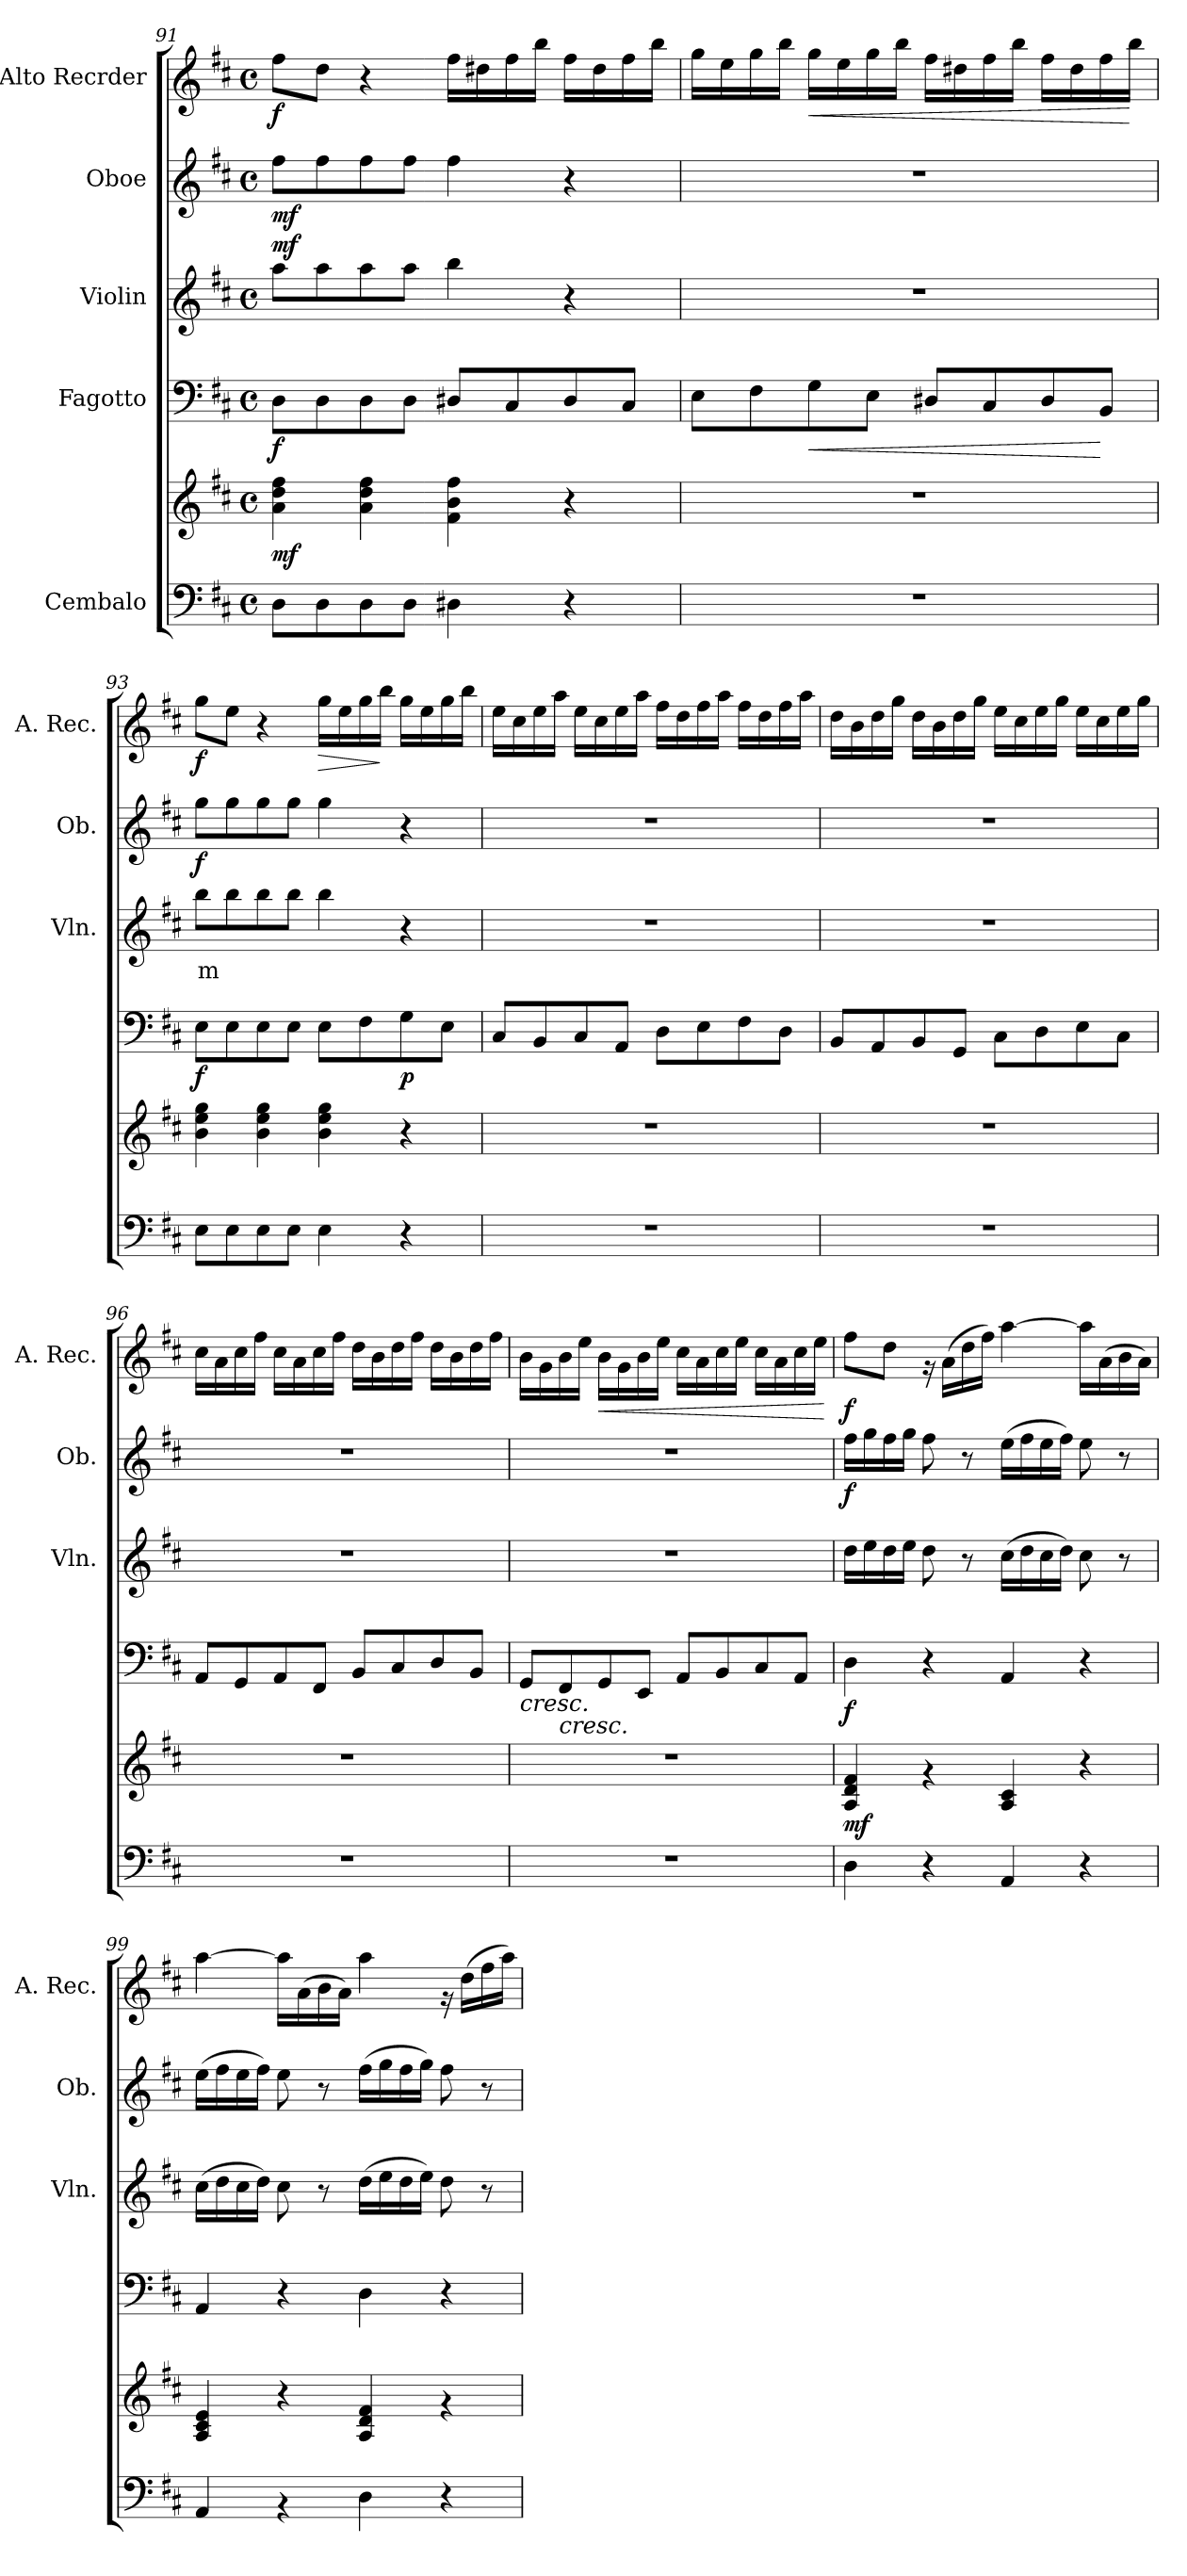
**kern	**kern	**dynam	**kern	**dynam	**kern	**text	**dynam	**kern	**dynam	**kern	**dynam
*part5	*part5	*part5	*part4	*part4	*part3	*part3	*part3	*part2	*part2	*part1	*part1
*staff6	*staff5	*staff5/6	*staff4	*staff4	*staff3	*staff3	*staff3	*staff2	*staff2	*staff1	*staff1
*I"Cembalo	*	*	*I"Fagotto	*	*I"Violin	*	*	*I"Oboe	*	*I"Alto Recrder	*
*	*	*	*	*	*I'Vln.	*	*	*I'Ob.	*	*I'A. Rec.	*
*clefF4	*clefG2	*	*clefF4	*	*clefG2	*	*	*clefG2	*	*clefG2	*
*k[f#c#]	*k[f#c#]	*	*k[f#c#]	*	*k[f#c#]	*	*	*k[f#c#]	*	*k[f#c#]	*
*M4/4	*M4/4	*	*M4/4	*	*M4/4	*	*	*M4/4	*	*M4/4	*
*met(c)	*met(c)	*	*met(c)	*	*met(c)	*	*	*met(c)	*	*met(c)	*
=91	=91	=91	=91	=91	=91	=91	=91	=91	=91	=91	=91
!	!	!LO:DY:b	!	!LO:DY:b	!	!	!LO:DY:b	!	!LO:DY:b	!	!LO:DY:b
8D\L	4a\ 4dd\ 4ff#\	mf	8D\L	f	8aa\L	.	mf	8ff#\L	mf	8ff#\L	f
8D\	.	.	8D\	.	8aa\	.	.	8ff#\	.	8dd\J	.
8D\	4a\ 4dd\ 4ff#\	.	8D\	.	8aa\	.	.	8ff#\	.	4r	.
8D\J	.	.	8D\J	.	8aa\J	.	.	8ff#\J	.	.	.
4D#X\	4f#\ 4b\ 4ff#\	.	8D#X/L	.	4bb\	.	.	4ff#\	.	16ff#\LL	.
.	.	.	.	.	.	.	.	.	.	16dd#X\	.
.	.	.	8C#/	.	.	.	.	.	.	16ff#\	.
.	.	.	.	.	.	.	.	.	.	16bb\JJ	.
4r	4r	.	8D#/	.	4r	.	.	4r	.	16ff#\LL	.
.	.	.	.	.	.	.	.	.	.	16dd#\	.
.	.	.	8C#/J	.	.	.	.	.	.	16ff#\	.
.	.	.	.	.	.	.	.	.	.	16bb\JJ	.
=92	=92	=92	=92	=92	=92	=92	=92	=92	=92	=92	=92
1r	1r	.	8E\L	.	1r	.	.	1r	.	16gg\LL	.
.	.	.	.	.	.	.	.	.	.	16ee\	.
.	.	.	8F#\	.	.	.	.	.	.	16gg\	.
.	.	.	.	.	.	.	.	.	.	16bb\JJ	.
!	!	!	!	!LO:HP:b	!	!	!	!	!	!	!LO:HP:b
.	.	.	8G\	<	.	.	.	.	.	16gg\LL	<
.	.	.	.	.	.	.	.	.	.	16ee\	.
.	.	.	8E\J	.	.	.	.	.	.	16gg\	.
.	.	.	.	.	.	.	.	.	.	16bb\JJ	.
.	.	.	8D#X/L	.	.	.	.	.	.	16ff#\LL	.
.	.	.	.	.	.	.	.	.	.	16dd#X\	.
.	.	.	8C#/	.	.	.	.	.	.	16ff#\	.
.	.	.	.	.	.	.	.	.	.	16bb\JJ	.
.	.	.	8D#/	.	.	.	.	.	.	16ff#\LL	.
.	.	.	.	.	.	.	.	.	.	16dd#\	.
.	.	.	8BB/J	[	.	.	.	.	.	16ff#\	.
.	.	.	.	.	.	.	.	.	.	16bb\JJ	[
=93	=93	=93	=93	=93	=93	=93	=93	=93	=93	=93	=93
!	!	!	!	!LO:DY:b	!	!LO:LY:b	!	!	!LO:DY:b	!	!LO:DY:b
8E\L	4b\ 4ee\ 4gg\	.	8E\L	f	8bb\L	m	.	8gg\L	f	8gg\L	f
8E\	.	.	8E\	.	8bb\	.	.	8gg\	.	8ee\J	.
8E\	4b\ 4ee\ 4gg\	.	8E\	.	8bb\	.	.	8gg\	.	4r	.
8E\J	.	.	8E\J	.	8bb\J	.	.	8gg\J	.	.	.
!	!	!	!	!	!	!	!	!	!	!	!LO:HP:b
4E\	4b\ 4ee\ 4gg\	.	8E\L	.	4bb\	.	.	4gg\	.	16gg\LL	>
.	.	.	.	.	.	.	.	.	.	16ee\	.
.	.	.	8F#\	.	.	.	.	.	.	16gg\	.
.	.	.	.	.	.	.	.	.	.	16bb\JJ	]
!	!	!	!	!LO:DY:b	!	!	!	!	!	!	!
4r	4r	.	8G\	p	4r	.	.	4r	.	16gg\LL	.
.	.	.	.	.	.	.	.	.	.	16ee\	.
.	.	.	8E\J	.	.	.	.	.	.	16gg\	.
.	.	.	.	.	.	.	.	.	.	16bb\JJ	.
=94	=94	=94	=94	=94	=94	=94	=94	=94	=94	=94	=94
1r	1r	.	8C#/L	.	1r	.	.	1r	.	16ee\LL	.
.	.	.	.	.	.	.	.	.	.	16cc#\	.
.	.	.	8BB/	.	.	.	.	.	.	16ee\	.
.	.	.	.	.	.	.	.	.	.	16aa\JJ	.
.	.	.	8C#/	.	.	.	.	.	.	16ee\LL	.
.	.	.	.	.	.	.	.	.	.	16cc#\	.
.	.	.	8AA/J	.	.	.	.	.	.	16ee\	.
.	.	.	.	.	.	.	.	.	.	16aa\JJ	.
.	.	.	8D\L	.	.	.	.	.	.	16ff#\LL	.
.	.	.	.	.	.	.	.	.	.	16dd\	.
.	.	.	8E\	.	.	.	.	.	.	16ff#\	.
.	.	.	.	.	.	.	.	.	.	16aa\JJ	.
.	.	.	8F#\	.	.	.	.	.	.	16ff#\LL	.
.	.	.	.	.	.	.	.	.	.	16dd\	.
.	.	.	8D\J	.	.	.	.	.	.	16ff#\	.
.	.	.	.	.	.	.	.	.	.	16aa\JJ	.
!!LO:PB:g=z
=95	=95	=95	=95	=95	=95	=95	=95	=95	=95	=95	=95
1r	1r	.	8BB/L	.	1r	.	.	1r	.	16dd\LL	.
.	.	.	.	.	.	.	.	.	.	16b\	.
.	.	.	8AA/	.	.	.	.	.	.	16dd\	.
.	.	.	.	.	.	.	.	.	.	16gg\JJ	.
.	.	.	8BB/	.	.	.	.	.	.	16dd\LL	.
.	.	.	.	.	.	.	.	.	.	16b\	.
.	.	.	8GG/J	.	.	.	.	.	.	16dd\	.
.	.	.	.	.	.	.	.	.	.	16gg\JJ	.
.	.	.	8C#\L	.	.	.	.	.	.	16ee\LL	.
.	.	.	.	.	.	.	.	.	.	16cc#\	.
.	.	.	8D\	.	.	.	.	.	.	16ee\	.
.	.	.	.	.	.	.	.	.	.	16gg\JJ	.
.	.	.	8E\	.	.	.	.	.	.	16ee\LL	.
.	.	.	.	.	.	.	.	.	.	16cc#\	.
.	.	.	8C#\J	.	.	.	.	.	.	16ee\	.
.	.	.	.	.	.	.	.	.	.	16gg\JJ	.
=96	=96	=96	=96	=96	=96	=96	=96	=96	=96	=96	=96
1r	1r	.	8AA/L	.	1r	.	.	1r	.	16cc#\LL	.
.	.	.	.	.	.	.	.	.	.	16a\	.
.	.	.	8GG/	.	.	.	.	.	.	16cc#\	.
.	.	.	.	.	.	.	.	.	.	16ff#\JJ	.
.	.	.	8AA/	.	.	.	.	.	.	16cc#\LL	.
.	.	.	.	.	.	.	.	.	.	16a\	.
.	.	.	8FF#/J	.	.	.	.	.	.	16cc#\	.
.	.	.	.	.	.	.	.	.	.	16ff#\JJ	.
.	.	.	8BB/L	.	.	.	.	.	.	16dd\LL	.
.	.	.	.	.	.	.	.	.	.	16b\	.
.	.	.	8C#/	.	.	.	.	.	.	16dd\	.
.	.	.	.	.	.	.	.	.	.	16ff#\JJ	.
.	.	.	8D/	.	.	.	.	.	.	16dd\LL	.
.	.	.	.	.	.	.	.	.	.	16b\	.
.	.	.	8BB/J	.	.	.	.	.	.	16dd\	.
.	.	.	.	.	.	.	.	.	.	16ff#\JJ	.
=97	=97	=97	=97	=97	=97	=97	=97	=97	=97	=97	=97
!	!	!	!	!LO:HP:b	!	!	!	!	!	!	!
1r	1r	.	8GG/L	<	1r	.	.	1r	.	16b\LL	.
.	.	.	.	.	.	.	.	.	.	16g\	.
!	!	!	!	!LO:HP:b	!	!	!	!	!	!	!
.	.	.	8FF#/	<	.	.	.	.	.	16b\	.
.	.	.	.	.	.	.	.	.	.	16ee\JJ	.
!	!	!	!	!	!	!	!	!	!	!	!LO:HP:b
.	.	.	8GG/	.	.	.	.	.	.	16b\LL	<
.	.	.	.	.	.	.	.	.	.	16g\	.
.	.	.	8EE/J	.	.	.	.	.	.	16b\	.
.	.	.	.	.	.	.	.	.	.	16ee\JJ	.
.	.	.	8AA/L	.	.	.	.	.	.	16cc#\LL	.
.	.	.	.	.	.	.	.	.	.	16a\	.
.	.	.	8BB/	.	.	.	.	.	.	16cc#\	.
.	.	.	.	.	.	.	.	.	.	16ee\JJ	.
.	.	.	8C#/	.	.	.	.	.	.	16cc#\LL	.
.	.	.	.	.	.	.	.	.	.	16a\	.
.	.	.	8AA/J	.	.	.	.	.	.	16cc#\	.
.	.	.	.	.	.	.	.	.	.	16ee\JJ	.
.	.	.	.	.	.	.	.	.	.	.	[
=98	=98	=98	=98	=98	=98	=98	=98	=98	=98	=98	=98
!	!	!LO:DY:b	!	!LO:DY:b	!	!	!	!	!LO:DY:b	!	!LO:DY:b
4D\	4A/ 4d/ 4f#/	mf	4D\	f	16dd\LL	.	.	16ff#\LL	f	8ff#\L	f
.	.	.	.	.	16ee\	.	.	16gg\	.	.	.
.	.	.	.	.	16dd\	.	.	16ff#\	.	8dd\J	.
.	.	.	.	.	16ee\JJ	.	.	16gg\JJ	.	.	.
4r	4rg	.	4r	.	8dd\	.	.	8ff#\	.	16rg	.
.	.	.	.	.	.	.	.	.	.	(>16a\LL	.
.	.	.	.	.	8r	.	.	8r	.	16dd\	.
.	.	.	.	.	.	.	.	.	.	16ff#\JJ)	.
4AA/	4A/ 4c#/	.	4AA/	[ [	(>16cc#\LL	.	.	(>16ee\LL	.	[4aa\	.
.	.	.	.	.	16dd\	.	.	16ff#\	.	.	.
.	.	.	.	.	16cc#\	.	.	16ee\	.	.	.
.	.	.	.	.	16dd\JJ)	.	.	16ff#\JJ)	.	.	.
4r	4r	.	4r	.	8cc#\	.	.	8ee\	.	16aa\LL]	.
.	.	.	.	.	.	.	.	.	.	(>16a\	.
.	.	.	.	.	8r	.	.	8r	.	16b\	.
.	.	.	.	.	.	.	.	.	.	16a\JJ)	.
=99	=99	=99	=99	=99	=99	=99	=99	=99	=99	=99	=99
4AA/	4A/ 4c#/ 4e/	.	4AA/	.	(>16cc#\LL	.	.	(>16ee\LL	.	[4aa\	.
.	.	.	.	.	16dd\	.	.	16ff#\	.	.	.
.	.	.	.	.	16cc#\	.	.	16ee\	.	.	.
.	.	.	.	.	16dd\JJ)	.	.	16ff#\JJ)	.	.	.
4rBB	4r	.	4r	.	8cc#\	.	.	8ee\	.	16aa\LL]	.
.	.	.	.	.	.	.	.	.	.	(>16a\	.
.	.	.	.	.	8r	.	.	8r	.	16b\	.
.	.	.	.	.	.	.	.	.	.	16a\JJ)	.
4D\	4A/ 4d/ 4f#/	.	4D\	.	(>16dd\LL	.	.	(>16ff#\LL	.	4aa\	.
.	.	.	.	.	16ee\	.	.	16gg\	.	.	.
.	.	.	.	.	16dd\	.	.	16ff#\	.	.	.
.	.	.	.	.	16ee\JJ)	.	.	16gg\JJ)	.	.	.
4r	4rg	.	4r	.	8dd\	.	.	8ff#\	.	16rg	.
.	.	.	.	.	.	.	.	.	.	(>16dd\LL	.
.	.	.	.	.	8r	.	.	8r	.	16ff#\	.
.	.	.	.	.	.	.	.	.	.	16aa\JJ)	.
=	=	=	=	=	=	=	=	=	=	=	=
*-	*-	*-	*-	*-	*-	*-	*-	*-	*-	*-	*-
